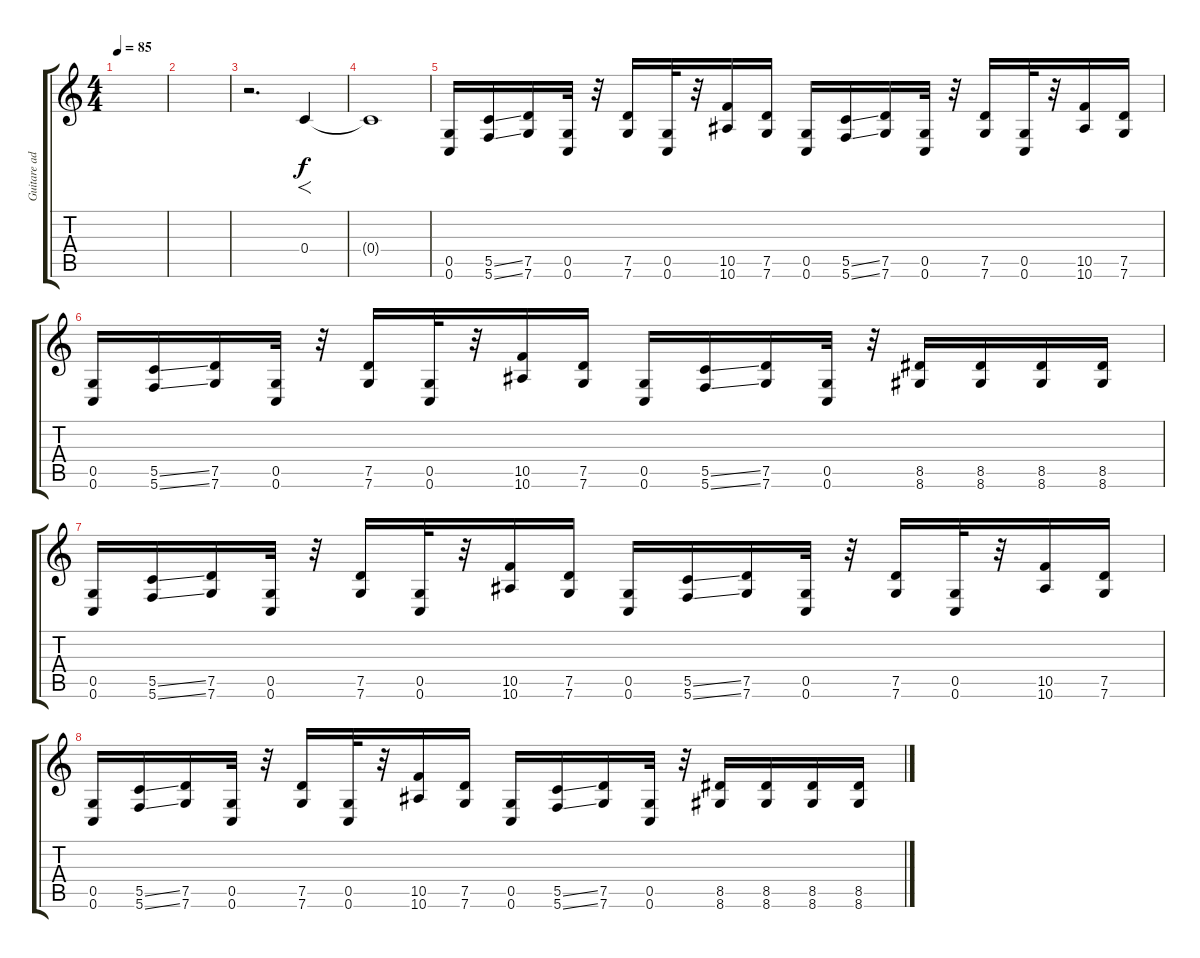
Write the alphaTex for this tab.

\track ("Guitare additionnelle" "Guitare ad") {instrument distortionguitar}
\staff {score tabs}
\tuning (D4 A3 F3 C3 G2 C2) {hide}
\ts (4 4)
\tempo 85
\clef g2
\ks c
|
|
r.2{d} 0.4.4{f} |
0.4{t}.1{dy f} |
(0.5 0.6).16 (5.5{ss} 5.6{ss}).16 (7.5 7.6).16 (0.5 0.6).32 r.32 (7.5 7.6).16 (0.5 0.6).32 r.32 (10.5 10.6).16 (7.5 7.6).16 (0.5 0.6).16 (5.5{ss} 5.6{ss}).16 (7.5 7.6).16 (0.5 0.6).32 r.32 (7.5 7.6).16 (0.5 0.6).32 r.32 (10.5 10.6).16 (7.5 7.6).16 |
(0.5 0.6).16 (5.5{ss} 5.6{ss}).16 (7.5 7.6).16 (0.5 0.6).32 r.32 (7.5 7.6).16 (0.5 0.6).32 r.32 (10.5 10.6).16 (7.5 7.6).16 (0.5 0.6).16 (5.5{ss} 5.6{ss}).16 (7.5 7.6).16 (0.5 0.6).32 r.32 (8.5 8.6).16 (8.5 8.6).16 (8.5 8.6).16 (8.5 8.6).16 |
(0.5 0.6).16 (5.5{ss} 5.6{ss}).16 (7.5 7.6).16 (0.5 0.6).32 r.32 (7.5 7.6).16 (0.5 0.6).32 r.32 (10.5 10.6).16 (7.5 7.6).16 (0.5 0.6).16 (5.5{ss} 5.6{ss}).16 (7.5 7.6).16 (0.5 0.6).32 r.32 (7.5 7.6).16 (0.5 0.6).32 r.32 (10.5 10.6).16 (7.5 7.6).16 |
(0.5 0.6).16 (5.5{ss} 5.6{ss}).16 (7.5 7.6).16 (0.5 0.6).32 r.32 (7.5 7.6).16 (0.5 0.6).32 r.32 (10.5 10.6).16 (7.5 7.6).16 (0.5 0.6).16 (5.5{ss} 5.6{ss}).16 (7.5 7.6).16 (0.5 0.6).32 r.32 (8.5 8.6).16 (8.5 8.6).16 (8.5 8.6).16 (8.5 8.6).16
